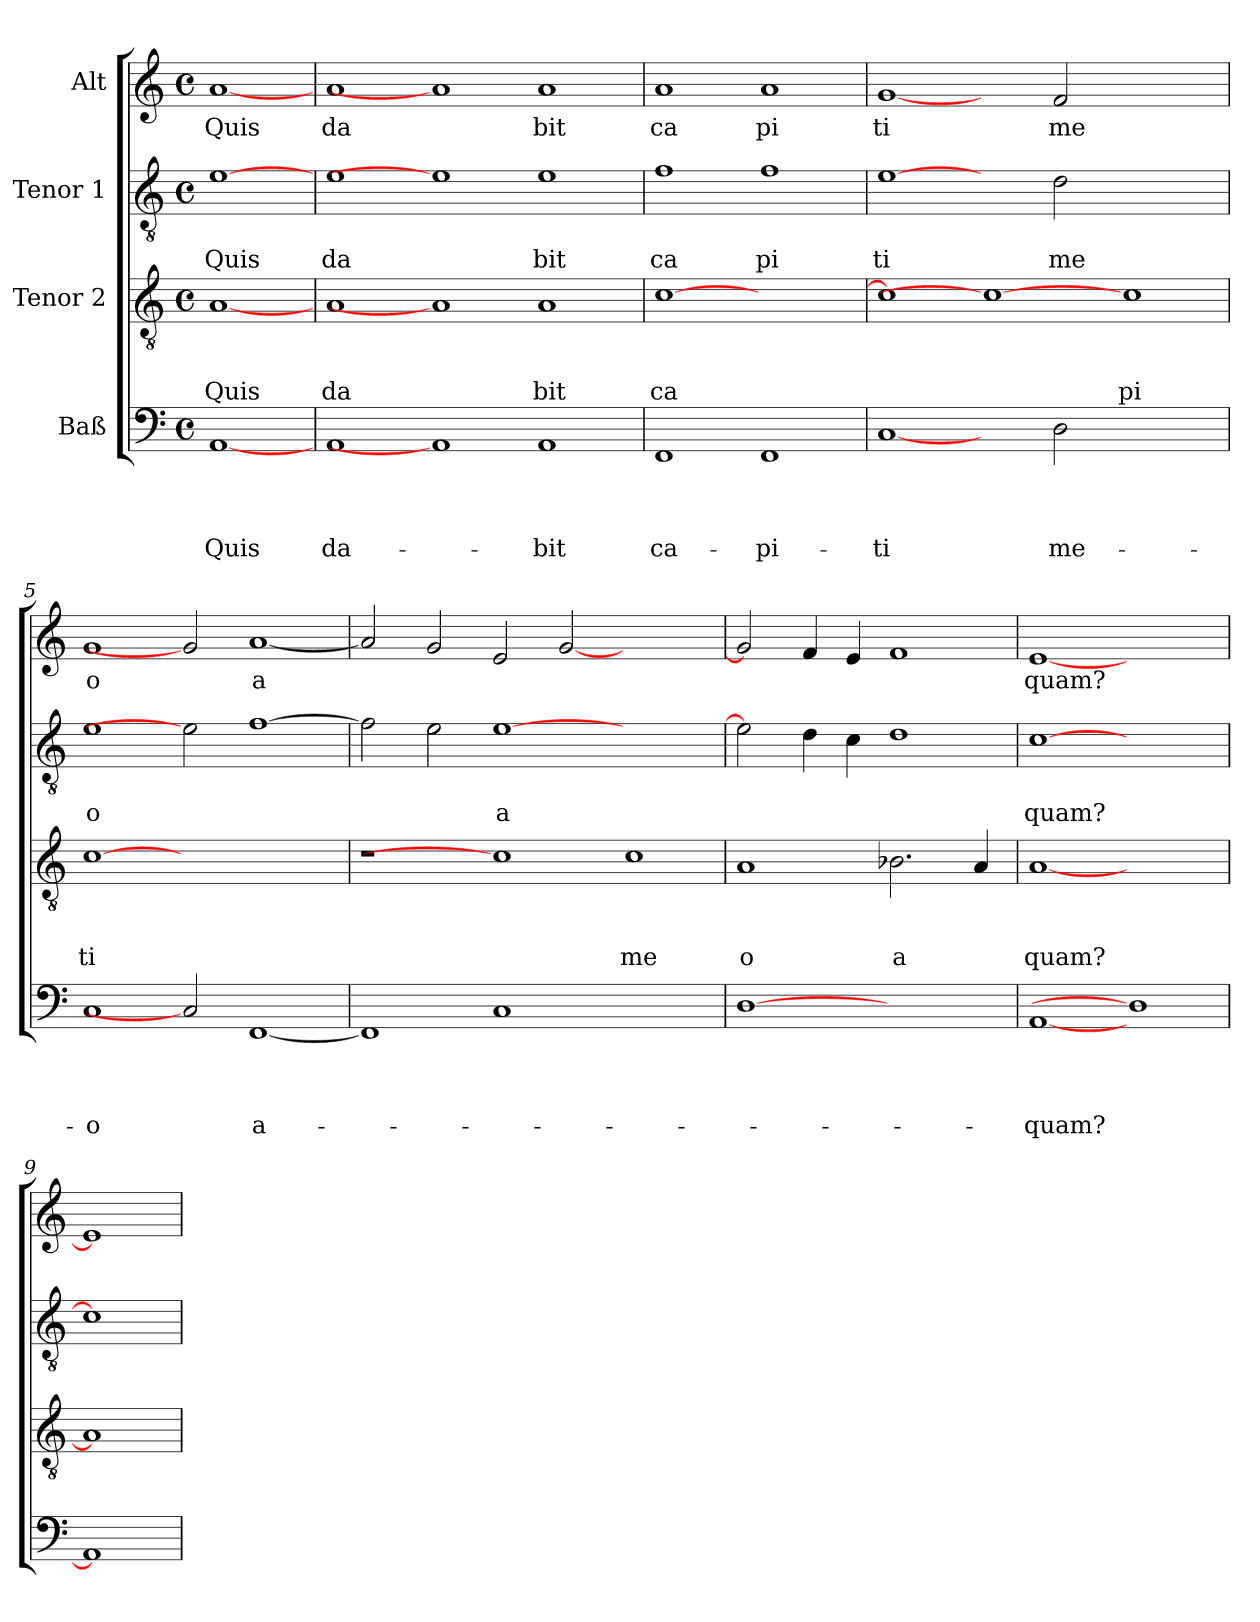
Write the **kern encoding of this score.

**kern	**text	**text	**text	**text	**kern	**text	**text	**text	**kern	**text	**text	**kern	**text
*part4	*part4	*part4	*part4	*part4	*part3	*part3	*part3	*part3	*part2	*part2	*part2	*part1	*part1
*staff4	*staff4	*staff4	*staff4	*staff4	*staff3	*staff3	*staff3	*staff3	*staff2	*staff2	*staff2	*staff1	*staff1
*I"Baß	*	*	*	*	*I"Tenor 2	*	*	*	*I"Tenor 1	*	*	*I"Alt	*
*clefF4	*	*	*	*	*clefGv2	*	*	*	*clefGv2	*	*	*clefG2	*
*k[]	*	*	*	*	*k[]	*	*	*	*k[]	*	*	*k[]	*
*C:	*	*	*	*	*C:	*	*	*	*C:	*	*	*C:	*
*M4/4	*	*	*	*	*M4/4	*	*	*	*M4/4	*	*	*M4/4	*
*met(c)	*	*	*	*	*met(c)	*	*	*	*met(c)	*	*	*met(c)	*
=1	=1	=1	=1	=1	=1	=1	=1	=1	=1	=1	=1	=1	=1
!	!	!	!	!LO:LY:b	!	!	!	!LO:LY:b	!	!	!LO:LY:b	!	!LO:LY:b
[1AA	.	.	.	Quis	[1A	.	.	Quis	[1e	.	Quis	[1a	Quis
=2	=2	=2	=2	=2	=2	=2	=2	=2	=2	=2	=2	=2	=2
!	!	!	!	!LO:LY:b	!	!	!	!LO:LY:b	!	!	!LO:LY:b	!	!LO:LY:b
1AA	.	.	.	da-	1A	.	.	da	1e	.	da	1a	da
1AA]	.	.	.	.	1A]	.	.	.	1e]	.	.	1a]	.
!	!	!	!	!LO:LY:b	!	!	!	!LO:LY:b	!	!	!LO:LY:b	!	!LO:LY:b
1AA	.	.	.	-bit	1A	.	.	bit	1e	.	bit	1a	bit
=3	=3	=3	=3	=3	=3	=3	=3	=3	=3	=3	=3	=3	=3
!	!	!	!	!LO:LY:b	!	!	!	!LO:LY:b	!	!	!LO:LY:b	!	!LO:LY:b
1FF	.	.	.	ca-	[>1c	.	.	ca	1f	.	ca	1a	ca
!	!	!	!	!LO:LY:b	!	!	!	!	!	!	!LO:LY:b	!	!LO:LY:b
1FF	.	.	.	-pi-	1ryy	.	.	.	1f	.	pi	1a	pi
=4	=4	=4	=4	=4	=4	=4	=4	=4	=4	=4	=4	=4	=4
!	!	!	!	!LO:LY:b	!	!	!	!	!	!	!LO:LY:b	!	!LO:LY:b
[1C	.	.	.	-ti	1c]	.	.	.	[1e	.	ti	[1g	ti
2ryy	.	.	.	.	1c_	.	.	.	2ryy	.	.	2ryy	.
!	!	!	!	!LO:LY:b	!	!	!	!	!	!	!LO:LY:b	!	!LO:LY:b
2D\	.	.	.	me-	.	.	.	.	2d\	.	me	2f/	me
!	!	!	!	!	!	!	!	!LO:LY:b	!	!	!	!	!
1ryy	.	.	.	.	1c	.	.	pi	1ryy	.	.	1ryy	.
=5	=5	=5	=5	=5	=5	=5	=5	=5	=5	=5	=5	=5	=5
!	!	!	!	!LO:LY:b	!	!	!	!LO:LY:b	!	!	!LO:LY:b:rj	!	!LO:LY:b
1C	.	.	.	-o	[1c	.	.	ti	1e	.	o	1g<	o
2C]	.	.	.	.	1.ryy	.	.	.	2e]	.	.	2g]	.
!	!	!	!	!LO:LY:b	!	!	!	!	!	!	!	!	!LO:LY:b
[<1FF	.	.	.	a-	.	.	.	.	[>1f	.	.	[<1a	a
=6	=6	=6	=6	=6	=6	=6	=6	=6	=6	=6	=6	=6	=6
1FF]	.	.	.	.	1r	.	.	.	2f\]	.	.	2a/]	.
.	.	.	.	.	.	.	.	.	2e\	.	.	2g/	.
!	!	!	!	!	!	!	!	!	!	!	!LO:LY:b	!	!
1C	.	.	.	.	1c]	.	.	.	[>1e	.	a	2e/	.
.	.	.	.	.	.	.	.	.	.	.	.	[<2g/	.
!	!	!	!	!	!	!	!	!LO:LY:b	!	!	!	!	!
1ryy	.	.	.	.	1c	.	.	me	1ryy	.	.	1ryy	.
=7	=7	=7	=7	=7	=7	=7	=7	=7	=7	=7	=7	=7	=7
!	!	!	!	!	!	!	!	!LO:LY:b	!	!	!	!	!
[1D	.	.	.	.	1A	.	.	o	2e\]	.	.	2g/]	.
.	.	.	.	.	.	.	.	.	4d\	.	.	4f/	.
.	.	.	.	.	.	.	.	.	4c\	.	.	4e/	.
!	!	!	!	!	!	!	!	!LO:LY:b	!	!	!	!	!
1ryy	.	.	.	.	2.B-X\	.	.	a	1d	.	.	1f	.
.	.	.	.	.	4A/	.	.	.	.	.	.	.	.
!!LO:LB:g=z
=8	=8	=8	=8	=8	=8	=8	=8	=8	=8	=8	=8	=8	=8
!	!	!	!	!LO:LY:b	!	!	!	!LO:LY:b	!	!	!LO:LY:b	!	!LO:LY:b
[1AA	.	.	.	-quam?	[1A	.	.	quam?	[1c	.	quam?	[1e	quam?
1D]	.	.	.	.	1ryy	.	.	.	1ryy	.	.	1ryy	.
=9	=9	=9	=9	=9	=9	=9	=9	=9	=9	=9	=9	=9	=9
1AA]	.	.	.	.	1A]	.	.	.	1c]	.	.	1e]	.
=	=	=	=	=	=	=	=	=	=	=	=	=	=
*-	*-	*-	*-	*-	*-	*-	*-	*-	*-	*-	*-	*-	*-
